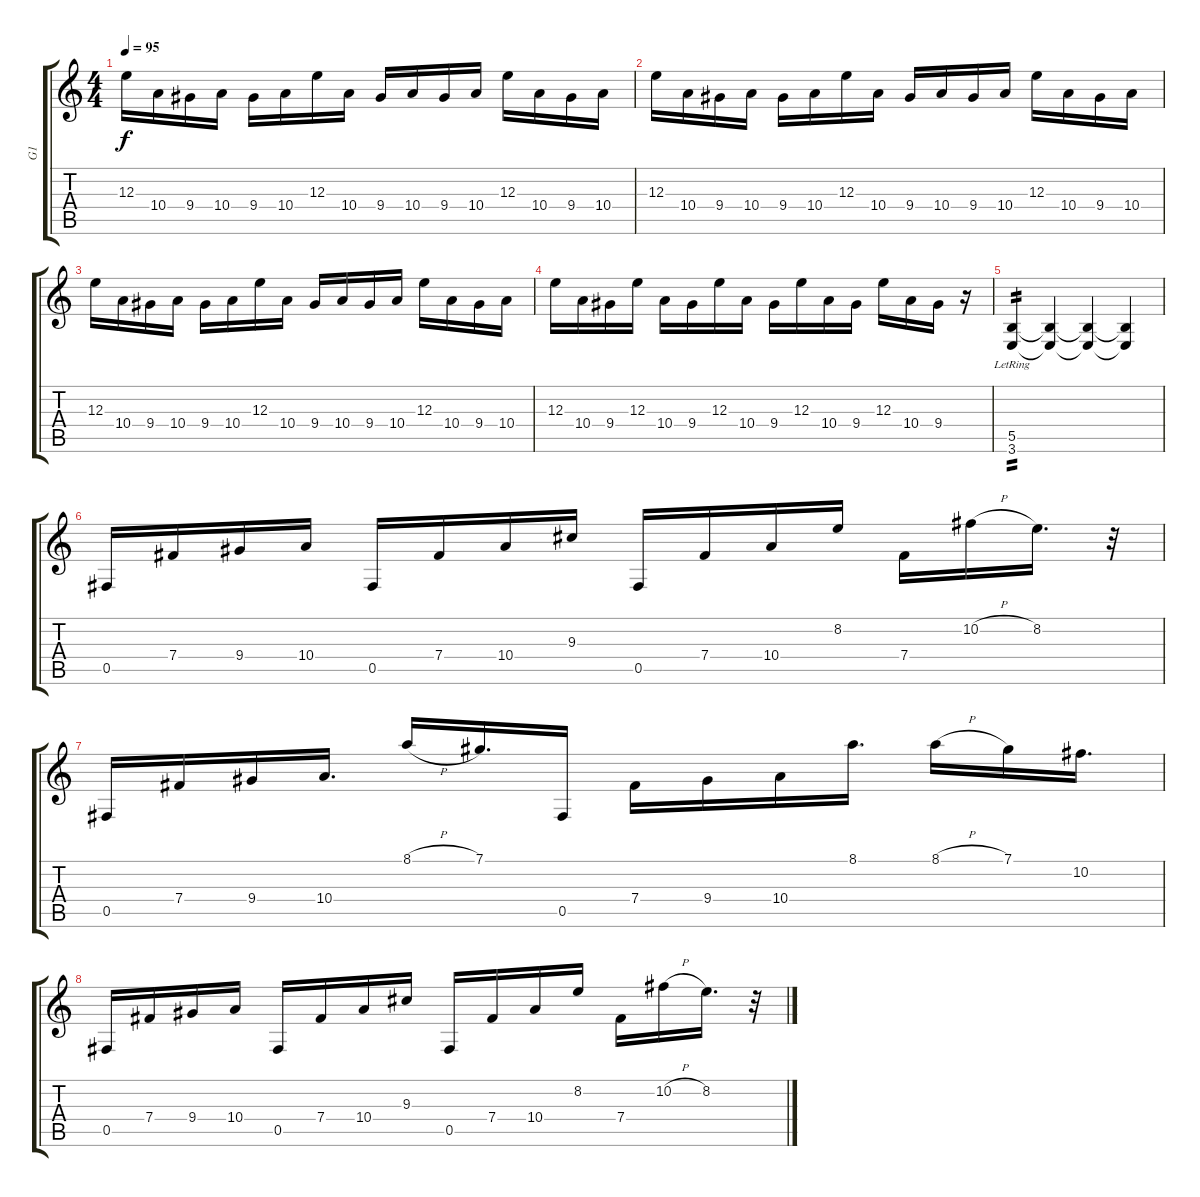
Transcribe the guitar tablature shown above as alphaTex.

\track ("G1" "G1") {instrument distortionguitar}
\staff {score tabs}
\tuning (Db4 Ab3 E3 B2 Gb2 Db2) {hide}
\ts (4 4)
\tempo 95
\clef g2
\ks c
12.3.16{dy f} 10.4.16 9.4.16 10.4.16 9.4.16 10.4.16 12.3.16 10.4.16 9.4.16 10.4.16 9.4.16 10.4.16 12.3.16 10.4.16 9.4.16 10.4.16 |
12.3.16 10.4.16 9.4.16 10.4.16 9.4.16 10.4.16 12.3.16 10.4.16 9.4.16 10.4.16 9.4.16 10.4.16 12.3.16 10.4.16 9.4.16 10.4.16 |
12.3.16 10.4.16 9.4.16 10.4.16 9.4.16 10.4.16 12.3.16 10.4.16 9.4.16 10.4.16 9.4.16 10.4.16 12.3.16 10.4.16 9.4.16 10.4.16 |
12.3.16 10.4.16 9.4.16 12.3.16 10.4.16 9.4.16 12.3.16 10.4.16 9.4.16 12.3.16 10.4.16 9.4.16 12.3.16 10.4.16 9.4.16 r.16 |
(5.5{lr} 3.6{lr}).4{tp 2} (5.5{t} 3.6{t}).4 (5.5{t} 3.6{t}).4 (5.5{t} 3.6{t}).4 |
0.5.16 7.4.16 9.4.16 10.4.16 0.5.16 7.4.16 10.4.16 9.3.16 0.5.16 7.4.16 10.4.16 8.2.16 7.4.16 10.2{h}.16 8.2.16{d} r.32 |
0.5.16 7.4.16 9.4.16 10.4.16{d} 8.1{h}.16 7.1.16{d} 0.5.16 7.4.16 9.4.16 10.4.16 8.1.16{d} 8.1{h}.16 7.1.16 10.2.16{d} |
0.5.16 7.4.16 9.4.16 10.4.16 0.5.16 7.4.16 10.4.16 9.3.16 0.5.16 7.4.16 10.4.16 8.2.16 7.4.16 10.2{h}.16 8.2.16{d} r.32
